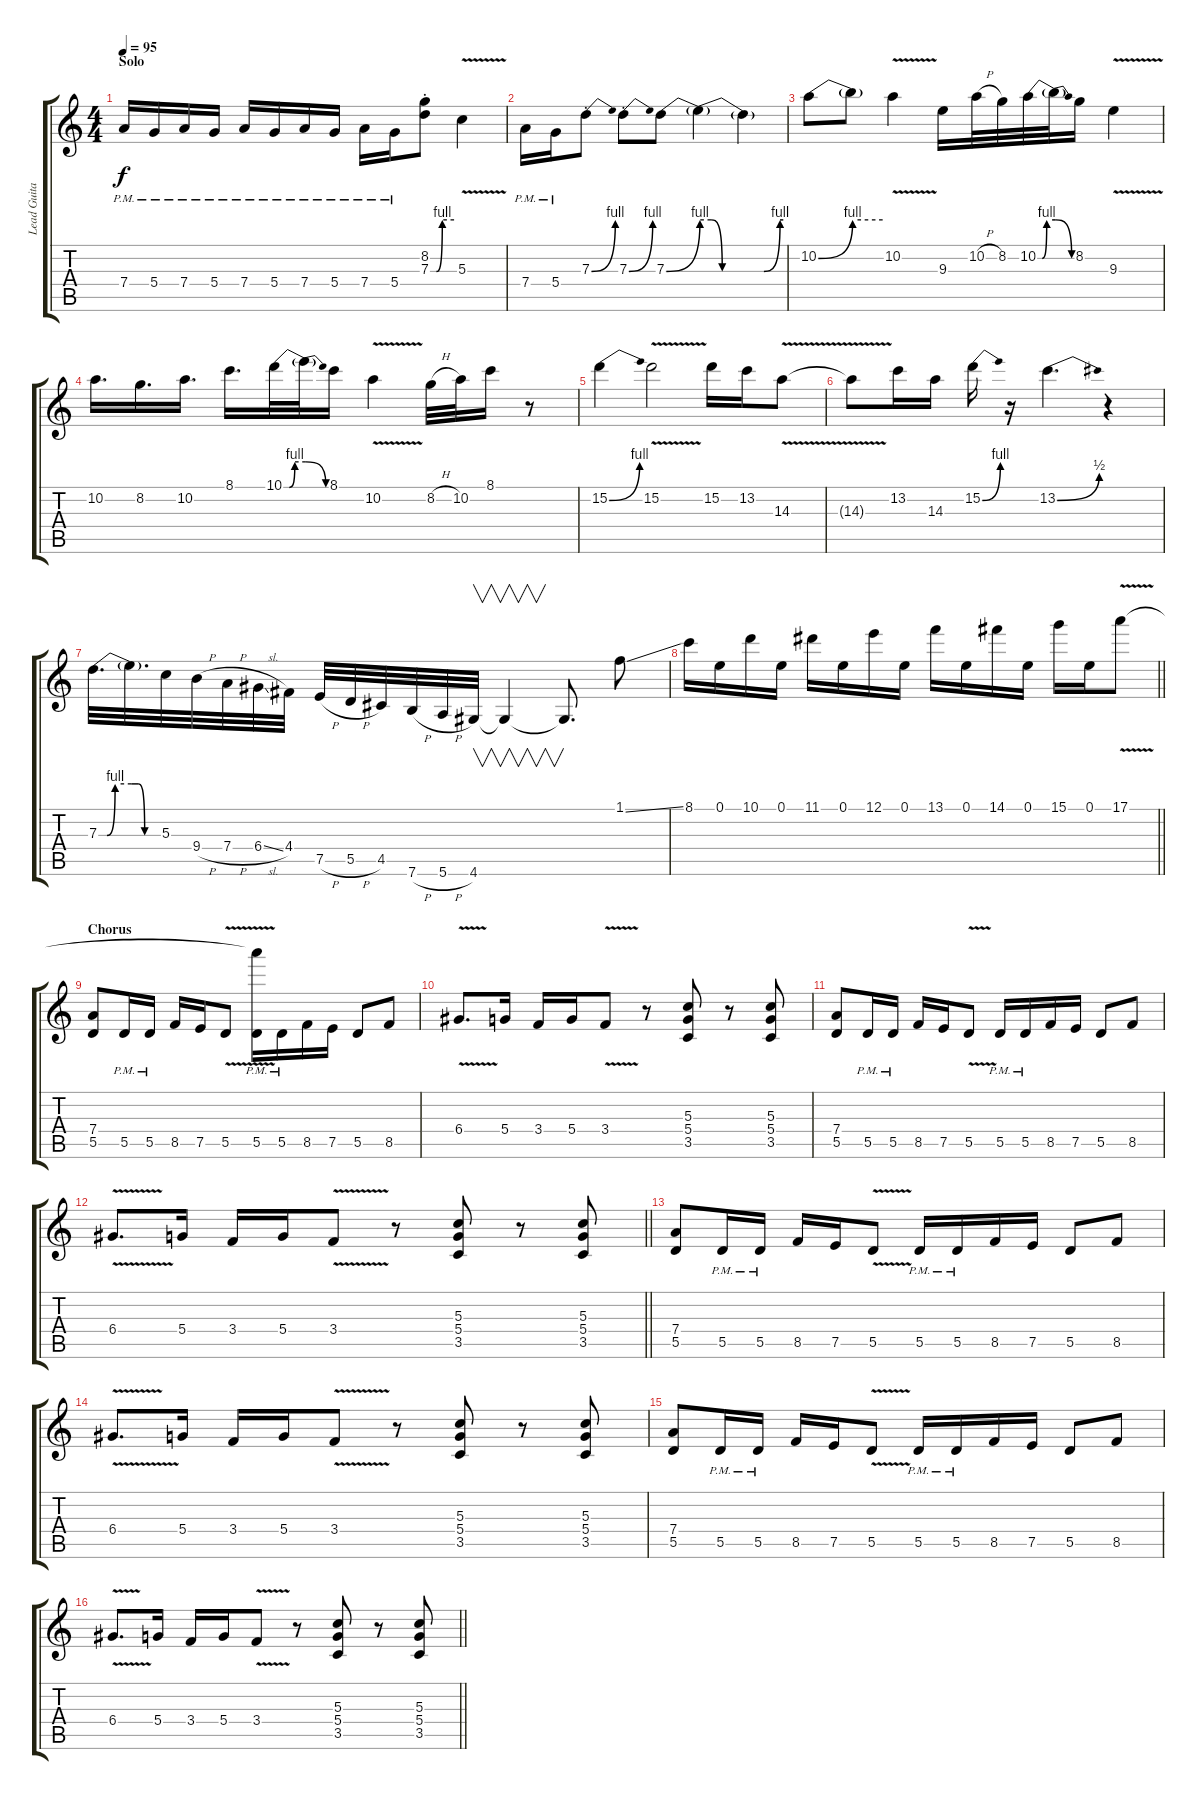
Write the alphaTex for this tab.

\track ("Lead Guitar" "Lead Guita") {instrument distortionguitar}
\staff {score tabs}
\tuning (E4 B3 G3 D3 A2 E2) {hide}
\ts (4 4)
\section ("" "Solo")
\tempo 95
\clef g2
\ks c
7.4{pm}.16{dy f balance 8 instrument distortionguitar} 5.4{pm}.16 7.4{pm}.16 5.4{pm}.16 7.4{pm}.16 5.4{pm}.16 7.4{pm}.16 5.4{pm}.16 7.4{pm}.16 5.4{pm}.16 (8.2{st} 7.3{be (custom 0 0 15 0 30 4 60 4) st}).8 5.3{v}.4 |
7.4{pm}.16 5.4{pm}.16 7.3{be (bend 0 0 60 4) st}.8 7.3{be (bend 0 0 60 4) st}.8 7.3{be (bend 0 0 60 4)}.8 7.3{be (custom 0 4 15 4 30 0 60 0) t}.4 7.3{be (custom 0 0 30 0 55 4 60 4) t}.4 |
10.2{be (bend 0 0 60 4)}.8 10.2{be (hold 0 4 60 4) t}.8 10.2{v}.4 9.3.16 10.2{h}.32 8.2.32 10.2{be (custom 0 0 15 0 30 4 60 4)}.32 10.2{be (release 0 4 60 0) t}.32 8.2.16 9.3{v}.4 |
10.2.16{d} 8.2.16{d} 10.2.16{d} 8.1.16{d} 10.1{be (custom 0 0 15 0 30 4 60 4)}.32 10.1{be (release 0 4 60 0) t}.32 8.1.16 10.2{v}.4 8.2{h}.32 10.2.32 8.1.16 r.8 |
15.2{be (bend 0 0 60 4)}.4 15.2{v}.2 15.2.16 13.2.16 14.3{v}.8 |
14.3{t}.8 13.2.16 14.3.16 15.2{be (bend 0 0 60 4)}.16 r.16 13.2{be (bend 0 0 60 2)}.4{d} r.4 |
7.3{be (custom 0 0 15 0 30 4 60 4)}.32{d} 7.3{be (custom 0 4 15 4 30 0 60 0) t}.32{d} 5.3.32 9.4{h}.32 7.4{h}.32 6.4{sl}.32 4.4.32 7.5{h}.32 5.5{h}.32 4.5.32 7.6{h}.32 5.6{h}.32 4.6.32{v} 4.6{t}.4{v} 4.6{t}.8{d} 1.1{ss}.8 |
\barLineRight lightlight
8.1.16 0.1.16 10.1.16 0.1.16 11.1.16 0.1.16 12.1.16 0.1.16 13.1.16 0.1.16 14.1.16 0.1.16 15.1.16 0.1.16 17.1{v}.8 |
\section ("" "Chorus")
(7.4 5.5).8{balance 16} 5.5{pm}.16 5.5{pm}.16 8.5.16 7.5.16 5.5{v}.8 (17.1{t} 5.5{pm}).16 5.5{pm}.16 8.5.16 7.5.16 5.5.8 8.5.8 |
6.4{v}.8{d} 5.4.16 3.4.16 5.4.16 3.4{v}.8 r.8 (5.3 5.4 3.5).8 r.8 (5.3 5.4 3.5).8 |
(7.4 5.5).8 5.5{pm}.16 5.5{pm}.16 8.5.16 7.5.16 5.5{v}.8 5.5{pm}.16 5.5{pm}.16 8.5.16 7.5.16 5.5.8 8.5.8 |
\barLineRight lightlight
6.4{v}.8{d} 5.4.16 3.4.16 5.4.16 3.4{v}.8 r.8 (5.3 5.4 3.5).8 r.8 (5.3 5.4 3.5).8 |
(7.4 5.5).8 5.5{pm}.16 5.5{pm}.16 8.5.16 7.5.16 5.5{v}.8 5.5{pm}.16 5.5{pm}.16 8.5.16 7.5.16 5.5.8 8.5.8 |
6.4{v}.8{d} 5.4.16 3.4.16 5.4.16 3.4{v}.8 r.8 (5.3 5.4 3.5).8 r.8 (5.3 5.4 3.5).8 |
(7.4 5.5).8 5.5{pm}.16 5.5{pm}.16 8.5.16 7.5.16 5.5{v}.8 5.5{pm}.16 5.5{pm}.16 8.5.16 7.5.16 5.5.8 8.5.8 |
\barLineRight lightlight
6.4{v}.8{d} 5.4.16 3.4.16 5.4.16 3.4{v}.8 r.8 (5.3 5.4 3.5).8 r.8 (5.3 5.4 3.5).8
